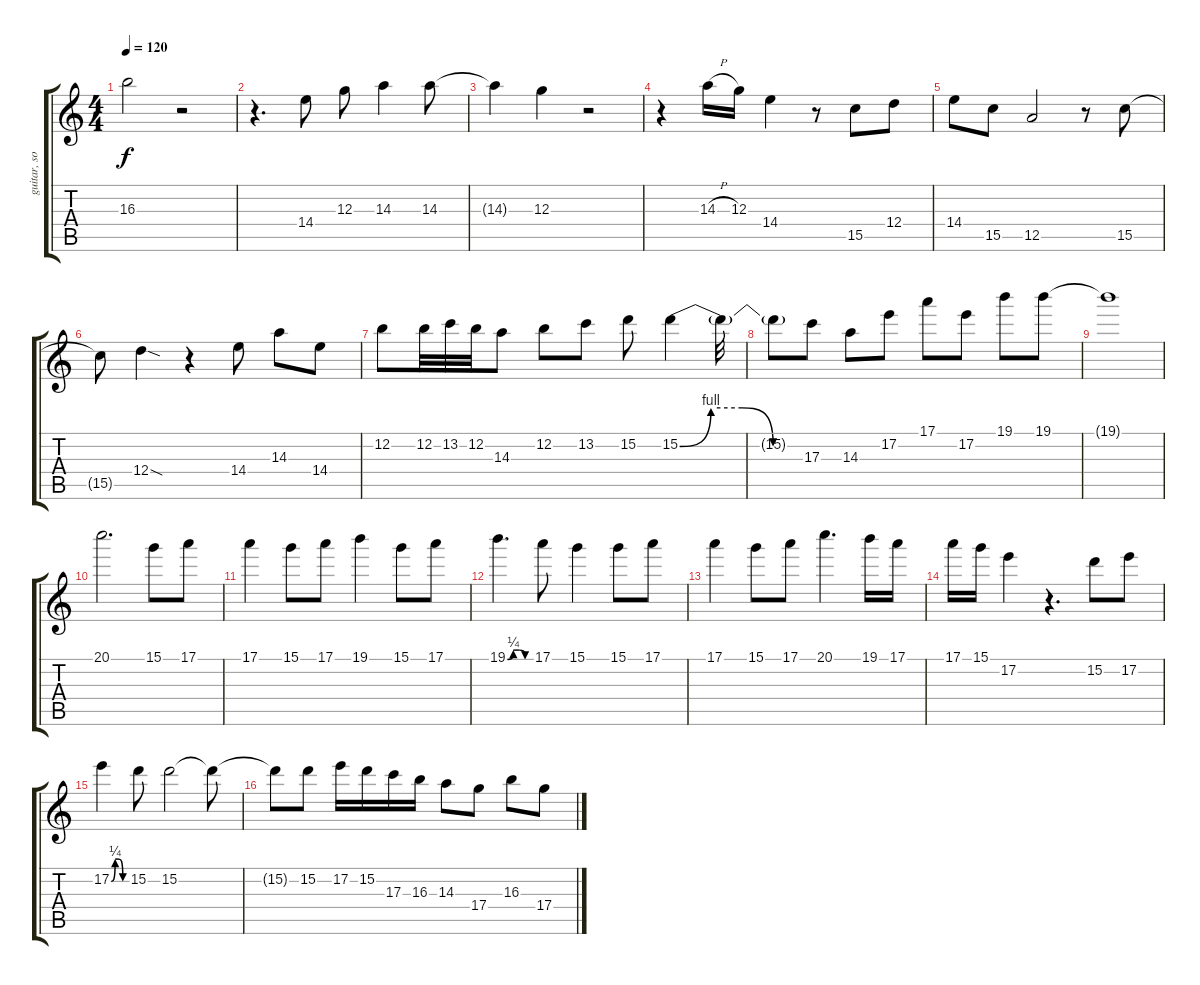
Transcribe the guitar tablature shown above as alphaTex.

\track ("guitar, solo" "guitar, so") {instrument distortionguitar}
\staff {score tabs}
\tuning (E4 B3 G3 D3 A2 E2) {hide}
\ts (4 4)
\tempo 120
\clef g2
\ks c
16.3{t}.2{dy f} r.2 |
r.4{d} 14.4.8 12.3.8 14.3.4 14.3.8 |
14.3{t}.4 12.3.4 r.2 |
r.4 14.3{h}.16 12.3.16 14.4.4 r.8 15.5.8 12.4.8 |
14.4.8 15.5.8 12.5.2 r.8 15.5.8 |
15.5{t}.8 12.4{sod}.4 r.4 14.4.8 14.3.8 14.4.8 |
12.2.8 12.2.32 13.2.32 12.2.32 14.3.8 12.2.8 13.2.8 15.2.8 15.2{be (custom 0 0 15 4 30 4 45 0 60 0)}.4 15.2{t}.32 |
15.2{t}.8 17.3.8 14.3.8 17.2.8 17.1.8 17.2.8 19.1.8 19.1.8 |
19.1{t}.1 |
20.1.2{d} 15.1.8 17.1.8 |
17.1.4 15.1.8 17.1.8 19.1.4 15.1.8 17.1.8 |
19.1{be (custom 0 0 15 1 30 1 45 0 60 0)}.4{d} 17.1.8 15.1.4 15.1.8 17.1.8 |
17.1.4 15.1.8 17.1.8 20.1.4{d} 19.1.16 17.1.16 |
17.1.16 15.1.16 17.2.4 r.4{d} 15.2.8 17.2.8 |
17.2{be (custom 0 0 15 1 30 1 45 0 60 0)}.4 15.2.8 15.2.2 15.2{t}.8 |
15.2{t}.8 15.2.8 17.2.16 15.2.16 17.3.16 16.3.16 14.3.8 17.4.8 16.3.8 17.4.8
